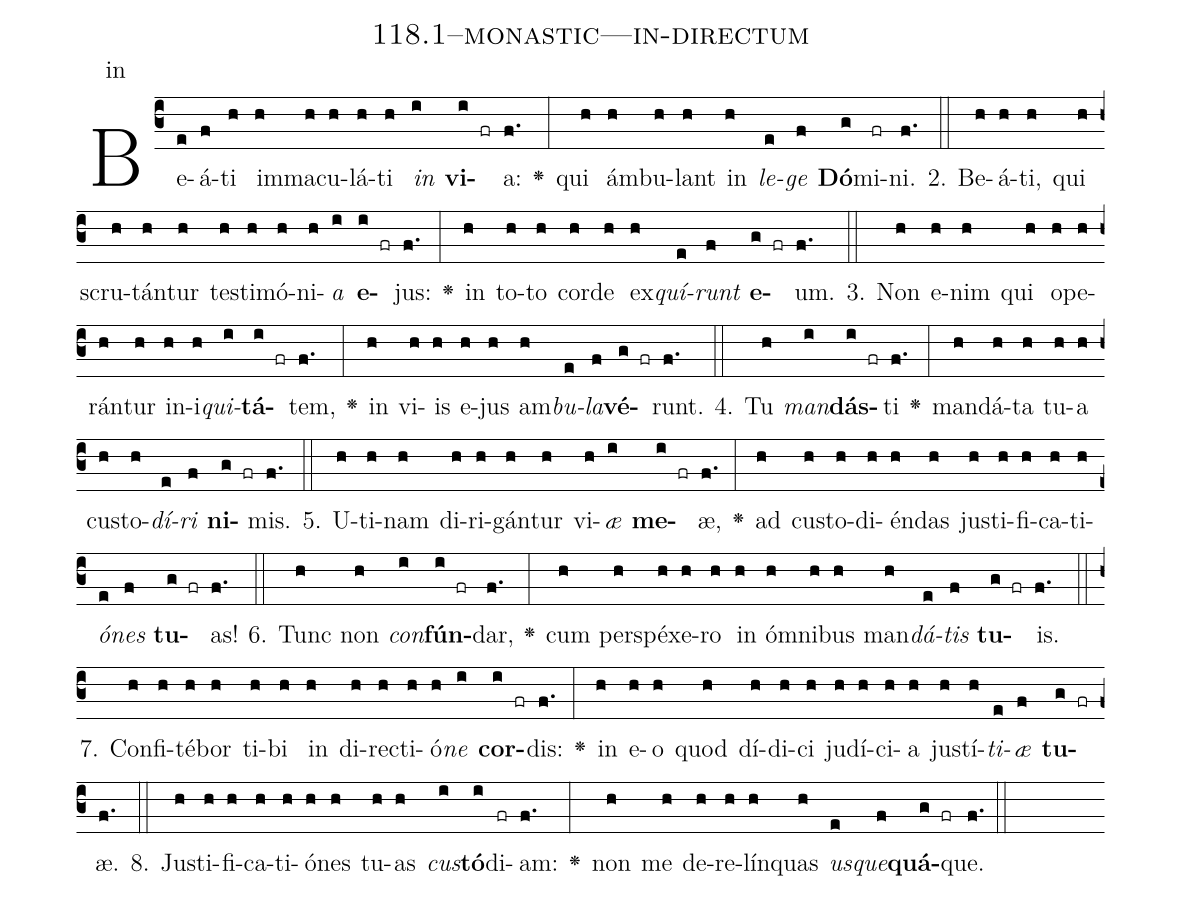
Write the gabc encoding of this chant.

name: 118.1--monastic---in-directum;
annotation: in;
%%
(c3)Be(e)á(f)ti(h) im(h)ma(h)cu(h)lá(h)ti(h) <i>in</i>(i) <b>vi</b>(i fr)a:(f.) <v>\greheightstar</v>(:) qui(h) ám(h)bu(h)lant(h) in(h) <i>le</i>(e)<i>ge</i>(f) <b>Dó</b>(g)mi(fr)ni.(f.) (::)
2. Be(h)á(h)ti,(h) qui(h) scru(h)tán(h)tur(h) tes(h)ti(h)mó(h)ni(h)<i>a</i>(i) <b>e</b>(i fr)jus:(f.) <v>\greheightstar</v>(:) in(h) to(h)to(h) cor(h)de(h) ex(h)<i>quí</i>(e)<i>runt</i>(f) <b>e</b>(g fr)um.(f.) (::)
3. Non(h) e(h)nim(h) qui(h) o(h)pe(h)rán(h)tur(h) in(h)i(h)<i>qui</i>(i)<b>tá</b>(i fr)tem,(f.) <v>\greheightstar</v>(:) in(h) vi(h)is(h) e(h)jus(h) am(h)<i>bu</i>(e)<i>la</i>(f)<b>vé</b>(g fr)runt.(f.) (::)
4. Tu(h) <i>man</i>(i)<b>dás</b>(i fr)ti(f.) <v>\greheightstar</v>(:) man(h)dá(h)ta(h) tu(h)a(h) cus(h)to(h)<i>dí</i>(e)<i>ri</i>(f) <b>ni</b>(g fr)mis.(f.) (::)
5. U(h)ti(h)nam(h) di(h)ri(h)gán(h)tur(h) vi(h)<i>æ</i>(i) <b>me</b>(i fr)æ,(f.) <v>\greheightstar</v>(:) ad(h) cus(h)to(h)di(h)én(h)das(h) jus(h)ti(h)fi(h)ca(h)ti(h)<i>ó</i>(e)<i>nes</i>(f) <b>tu</b>(g fr)as!(f.) (::)
6. Tunc(h) non(h) <i>con</i>(i)<b>fún</b>(i fr)dar,(f.) <v>\greheightstar</v>(:) cum(h) per(h)spé(h)xe(h)ro(h) in(h) óm(h)ni(h)bus(h) man(h)<i>dá</i>(e)<i>tis</i>(f) <b>tu</b>(g fr)is.(f.) (::)
7. Con(h)fi(h)té(h)bor(h) ti(h)bi(h) in(h) di(h)rec(h)ti(h)ó(h)<i>ne</i>(i) <b>cor</b>(i fr)dis:(f.) <v>\greheightstar</v>(:) in(h) e(h)o(h) quod(h) dí(h)di(h)ci(h) ju(h)dí(h)ci(h)a(h) jus(h)tí(h)<i>ti</i>(e)<i>æ</i>(f) <b>tu</b>(g fr)æ.(f.) (::)
8. Jus(h)ti(h)fi(h)ca(h)ti(h)ó(h)nes(h) tu(h)as(h) <i>cus</i>(i)<b>tó</b>(i)di(fr)am:(f.) <v>\greheightstar</v>(:) non(h) me(h) de(h)re(h)lín(h)quas(h) <i>us</i>(e)<i>que</i>(f)<b>quá</b>(g fr)que.(f.) (::)
